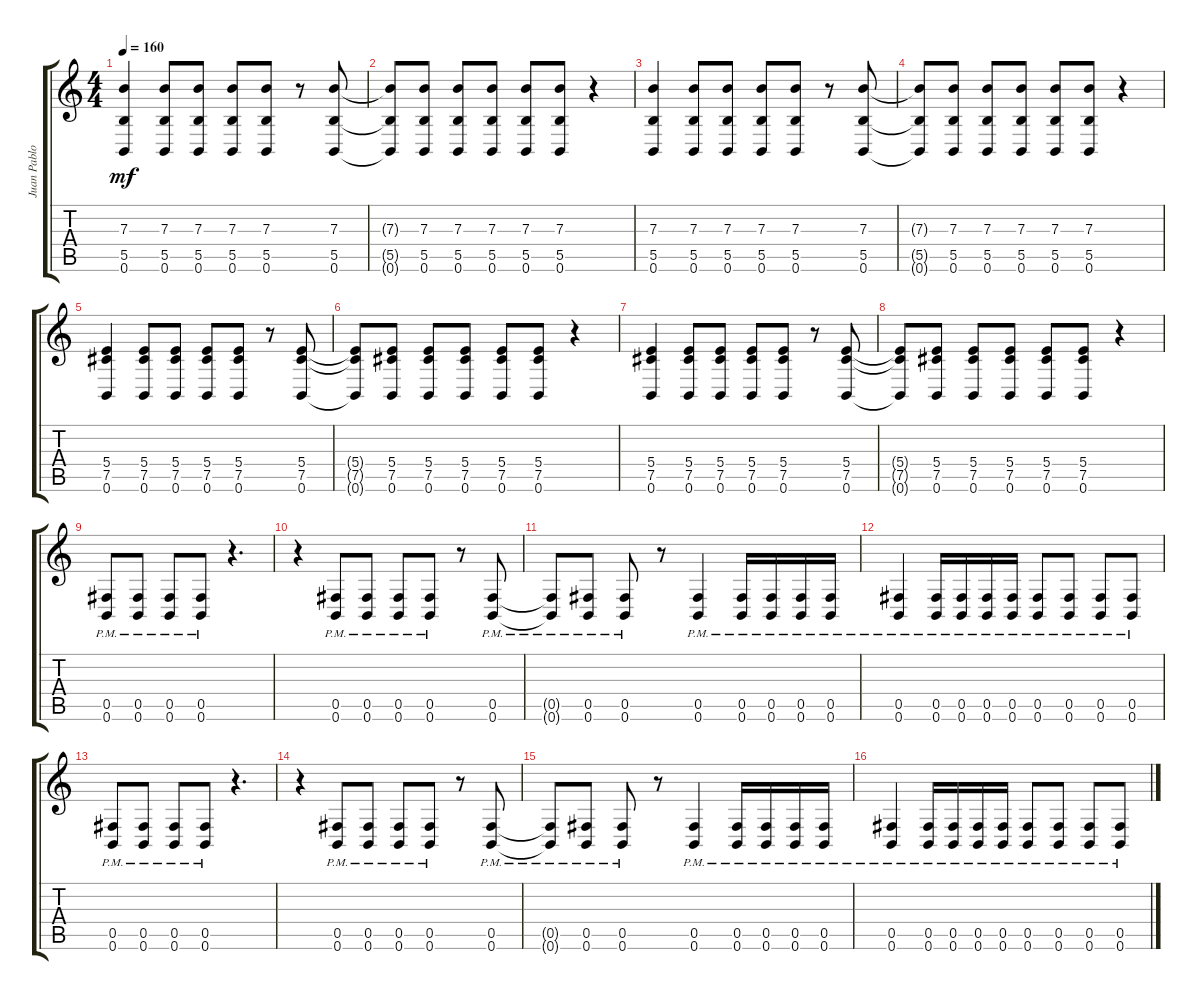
\track ("Juan Pablo" "Juan Pablo") {instrument acousticguitarsteel}
\staff {score tabs}
\tuning (Db4 Ab3 E3 B2 Gb2 B1) {hide}
\ts (4 4)
\tempo 160
\clef g2
\ks c
(7.3 5.5 0.6).4{dy mf} (7.3 5.5 0.6).8 (7.3 5.5 0.6).8 (7.3 5.5 0.6).8 (7.3 5.5 0.6).8 r.8 (7.3 5.5 0.6).8 |
(7.3{t} 5.5{t} 0.6{t}).8 (7.3 5.5 0.6).8 (7.3 5.5 0.6).8 (7.3 5.5 0.6).8 (7.3 5.5 0.6).8 (7.3 5.5 0.6).8 r.4 |
(7.3 5.5 0.6).4 (7.3 5.5 0.6).8 (7.3 5.5 0.6).8 (7.3 5.5 0.6).8 (7.3 5.5 0.6).8 r.8 (7.3 5.5 0.6).8 |
(7.3{t} 5.5{t} 0.6{t}).8 (7.3 5.5 0.6).8 (7.3 5.5 0.6).8 (7.3 5.5 0.6).8 (7.3 5.5 0.6).8 (7.3 5.5 0.6).8 r.4 |
(5.4 7.5 0.6).4 (5.4 7.5 0.6).8 (5.4 7.5 0.6).8 (5.4 7.5 0.6).8 (5.4 7.5 0.6).8 r.8 (5.4 7.5 0.6).8 |
(5.4{t} 7.5{t} 0.6{t}).8 (5.4 7.5 0.6).8 (5.4 7.5 0.6).8 (5.4 7.5 0.6).8 (5.4 7.5 0.6).8 (5.4 7.5 0.6).8 r.4 |
(5.4 7.5 0.6).4 (5.4 7.5 0.6).8 (5.4 7.5 0.6).8 (5.4 7.5 0.6).8 (5.4 7.5 0.6).8 r.8 (5.4 7.5 0.6).8 |
(5.4{t} 7.5{t} 0.6{t}).8 (5.4 7.5 0.6).8 (5.4 7.5 0.6).8 (5.4 7.5 0.6).8 (5.4 7.5 0.6).8 (5.4 7.5 0.6).8 r.4 |
(0.5{pm} 0.6{pm}).8 (0.5{pm} 0.6{pm}).8 (0.5{pm} 0.6{pm}).8 (0.5{pm} 0.6{pm}).8 r.4{d} |
r.4 (0.5{pm} 0.6{pm}).8 (0.5{pm} 0.6{pm}).8 (0.5{pm} 0.6{pm}).8 (0.5{pm} 0.6{pm}).8 r.8 (0.5{pm} 0.6{pm}).8 |
(0.5{pm t} 0.6{pm t}).8 (0.5{pm} 0.6{pm}).8 (0.5{pm} 0.6{pm}).8 r.8 (0.5{pm} 0.6{pm}).4 (0.5{pm} 0.6{pm}).16 (0.5{pm} 0.6{pm}).16 (0.5{pm} 0.6{pm}).16 (0.5{pm} 0.6{pm}).16 |
(0.5{pm} 0.6{pm}).4 (0.5{pm} 0.6{pm}).16 (0.5{pm} 0.6{pm}).16 (0.5{pm} 0.6{pm}).16 (0.5{pm} 0.6{pm}).16 (0.5{pm} 0.6{pm}).8 (0.5{pm} 0.6{pm}).8 (0.5{pm} 0.6{pm}).8 (0.5{pm} 0.6{pm}).8 |
(0.5{pm} 0.6{pm}).8 (0.5{pm} 0.6{pm}).8 (0.5{pm} 0.6{pm}).8 (0.5{pm} 0.6{pm}).8 r.4{d} |
r.4 (0.5{pm} 0.6{pm}).8 (0.5{pm} 0.6{pm}).8 (0.5{pm} 0.6{pm}).8 (0.5{pm} 0.6{pm}).8 r.8 (0.5{pm} 0.6{pm}).8 |
(0.5{pm t} 0.6{pm t}).8 (0.5{pm} 0.6{pm}).8 (0.5{pm} 0.6{pm}).8 r.8 (0.5{pm} 0.6{pm}).4 (0.5{pm} 0.6{pm}).16 (0.5{pm} 0.6{pm}).16 (0.5{pm} 0.6{pm}).16 (0.5{pm} 0.6{pm}).16 |
(0.5{pm} 0.6{pm}).4 (0.5{pm} 0.6{pm}).16 (0.5{pm} 0.6{pm}).16 (0.5{pm} 0.6{pm}).16 (0.5{pm} 0.6{pm}).16 (0.5{pm} 0.6{pm}).8 (0.5{pm} 0.6{pm}).8 (0.5{pm} 0.6{pm}).8 (0.5{pm} 0.6{pm}).8
